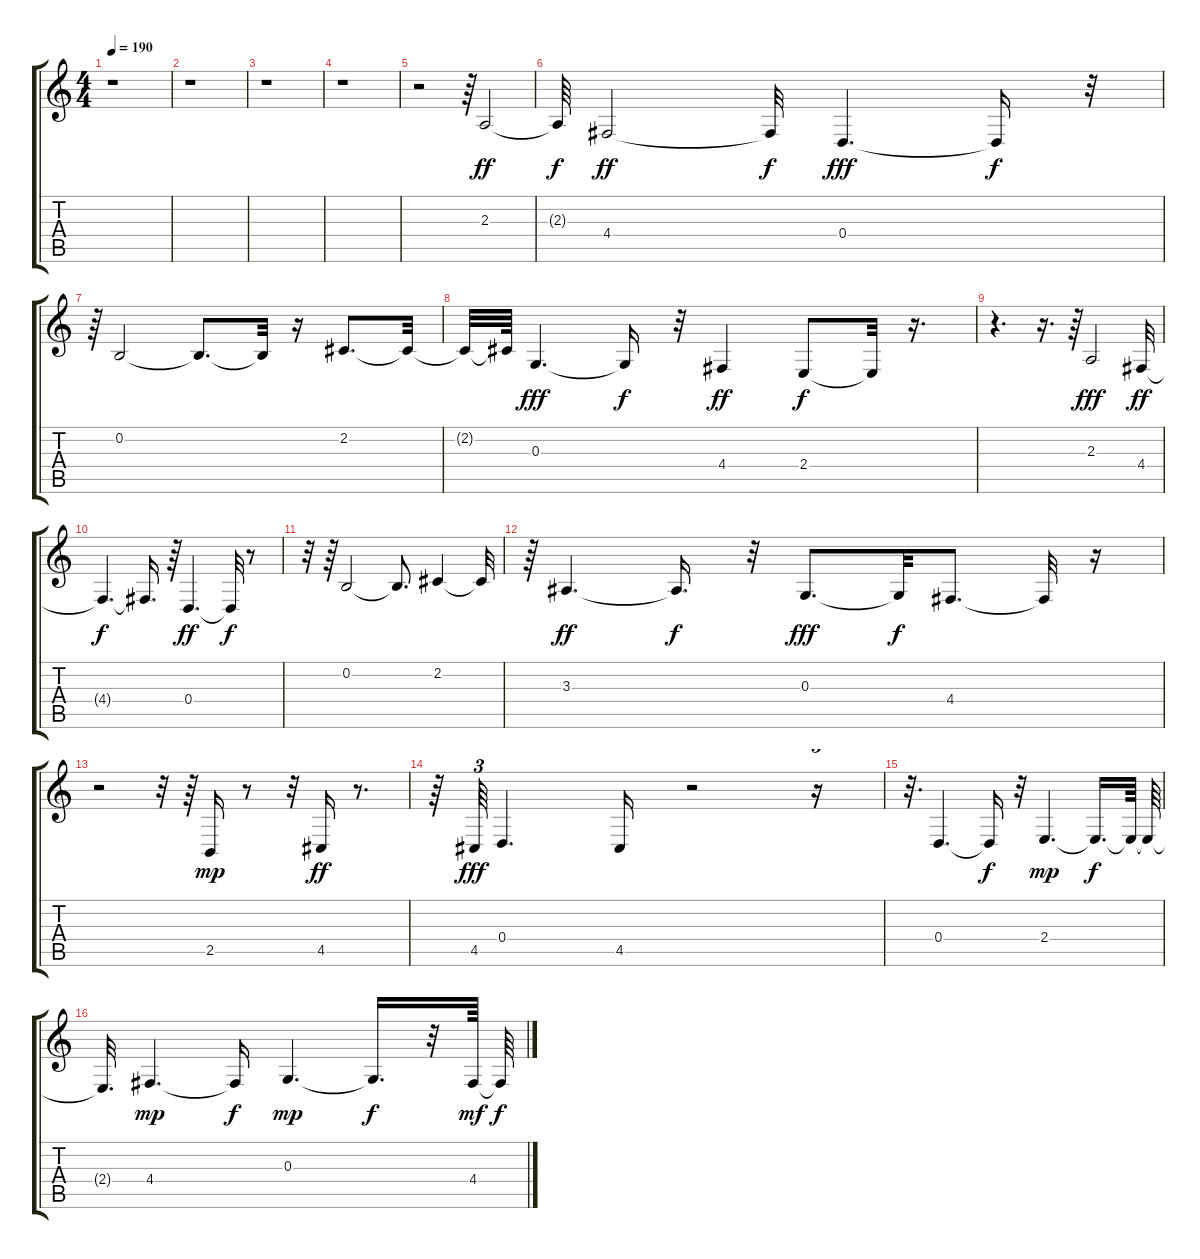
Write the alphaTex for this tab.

\track "" {instrument baritonesax}
\staff {score tabs}
\tuning (E4 B3 G3 D3 A2 E2) {hide}
\ts (4 4)
\tempo 190
\clef g2
\ks c
r.1{dy ff} |
r.1 |
r.1 |
r.1 |
r.2 r.64 2.3.2 |
2.3{t}.64{dy f} 4.4.2{dy ff} 4.4{t}.32{dy f} 0.4.4{d dy fff} 0.4{t}.16{dy f} r.32 |
r.64 0.2.2 0.2{t}.8{d} 0.2{t}.32 r.16 2.2.8{d} 2.2{t}.32 |
2.2{t}.32 2.2{t}.64 0.3.4{d dy fff} 0.3{t}.16{dy f} r.32 4.4.4{dy ff} 2.4.8{dy f} 2.4{t}.32 r.16{d} |
r.4{d} r.16{d} r.64 2.3.2{dy fff} 4.4.32{dy ff} |
4.4{t}.4{d dy f} 4.4{t}.16{d} r.64 0.4.4{d dy ff} 0.4{t}.32{dy f} r.8 |
r.32 r.64 0.2.2 0.2{t}.8{d} 2.2.4 2.2{t}.32 |
r.64 3.3.4{d dy ff} 3.3{t}.16{d dy f} r.32 0.3.8{d dy fff} 0.3{t}.32{dy f} 4.4.8{d} 4.4{t}.32 r.16 |
r.2 r.32 r.64 2.5.16{dy mp} r.8 r.32 4.5.16{dy ff} r.8{d} |
r.64 4.5.64{tu (3 2) dy fff} 0.4.4{d} 4.5.16 r.2 r.16{tu (5 4)} |
r.32{d} 0.4.4{d} 0.4{t}.16{dy f} r.32 2.4.4{d dy mp} 2.4{t}.16{d dy f} 2.4{t}.64 2.4{t}.64 |
2.4{t}.32{d} 4.4.4{d dy mp} 4.4{t}.16{dy f} 0.3.4{d dy mp} 0.3{t}.16{d dy f} r.32 4.4.64{dy mf} 4.4{t}.64{dy f}
